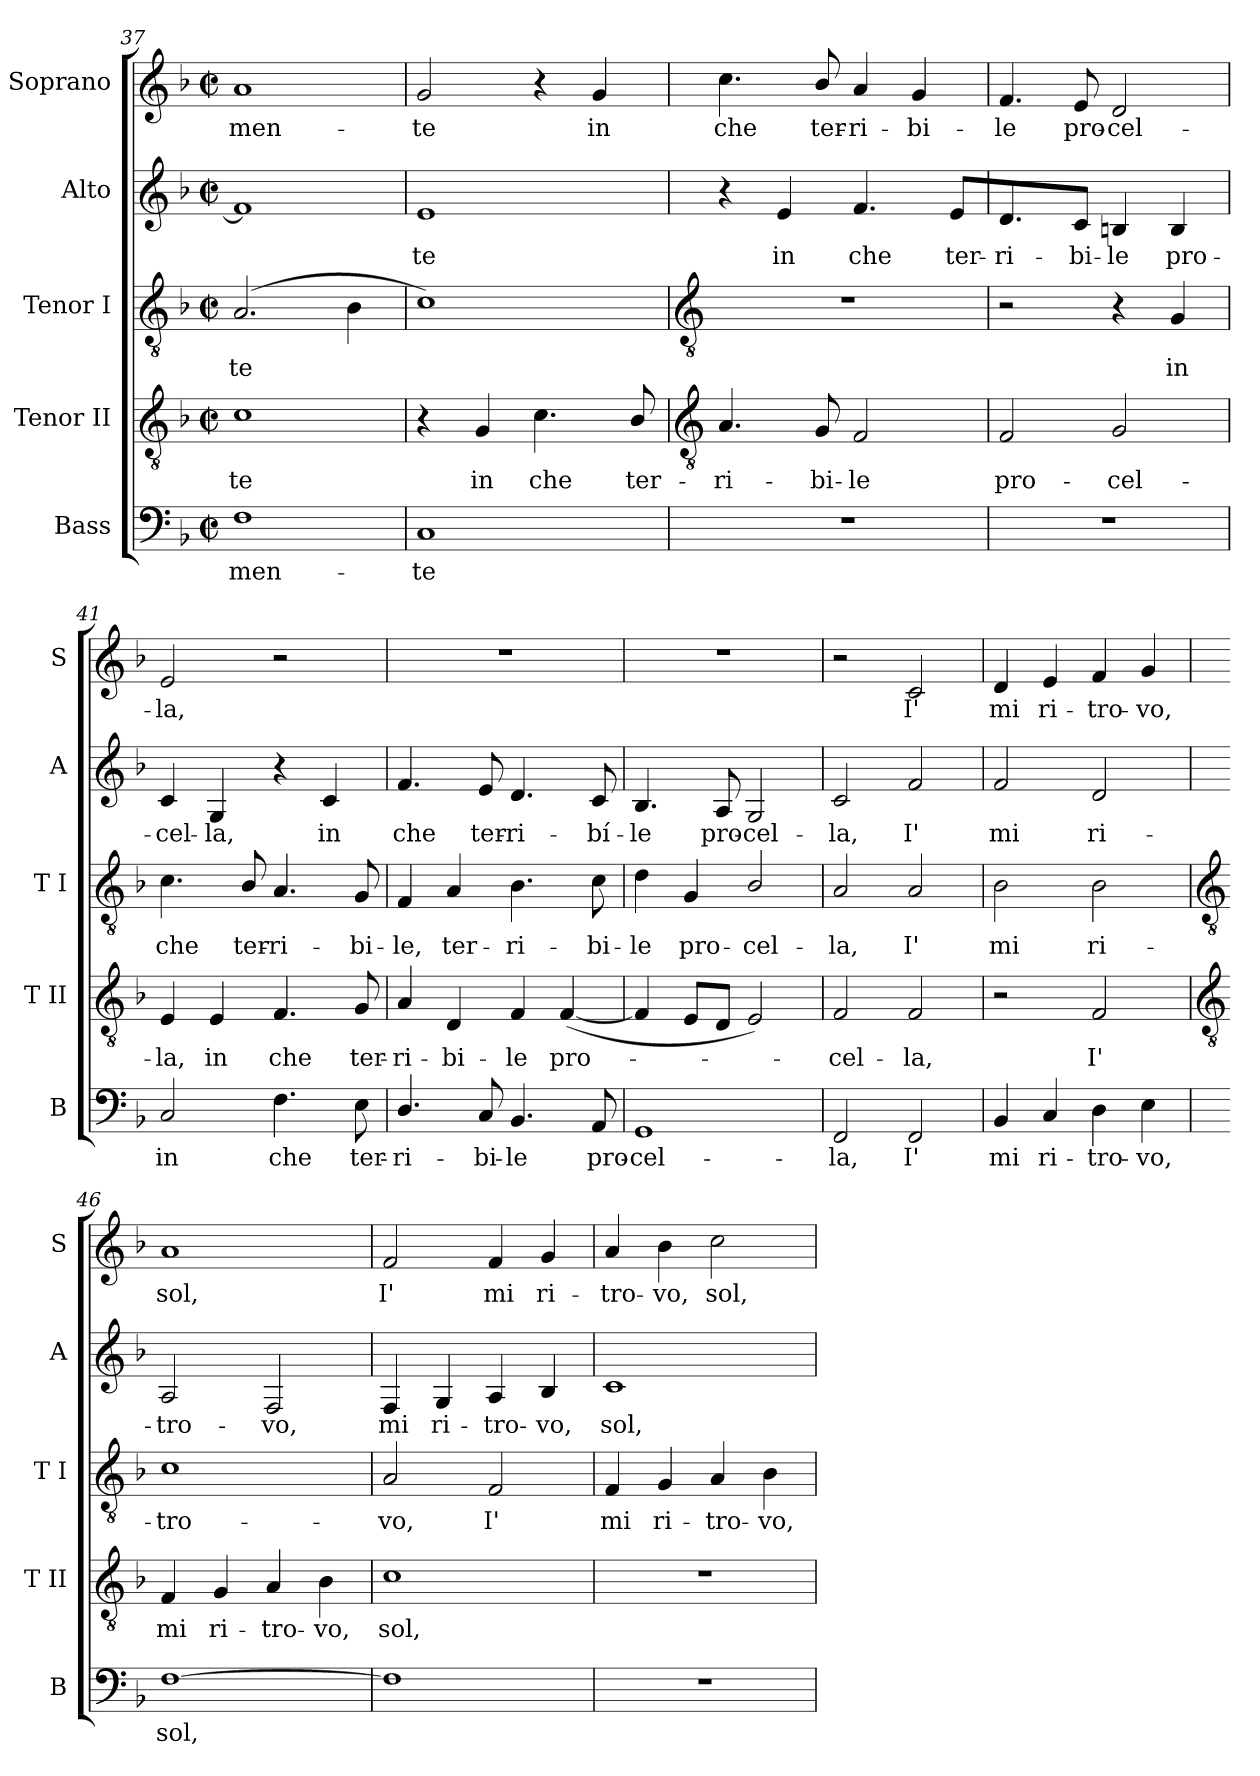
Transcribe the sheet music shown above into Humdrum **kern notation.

**kern	**text	**kern	**text	**kern	**text	**kern	**text	**kern	**text
*part5	*part5	*part4	*part4	*part3	*part3	*part2	*part2	*part1	*part1
*staff5	*staff5	*staff4	*staff4	*staff3	*staff3	*staff2	*staff2	*staff1	*staff1
*I"Bass	*	*I"Tenor II	*	*I"Tenor I	*	*I"Alto	*	*I"Soprano	*
*I'B	*	*I'T II	*	*I'T I	*	*I'A	*	*I'S	*
*clefF4	*	*clefGv2	*	*clefGv2	*	*clefG2	*	*clefG2	*
*k[b-]	*	*k[b-]	*	*k[b-]	*	*k[b-]	*	*k[b-]	*
*F:	*	*F:	*	*F:	*	*F:	*	*F:	*
*M2/2	*	*M2/2	*	*M2/2	*	*M2/2	*	*M2/2	*
*met(c|)	*	*met(c|)	*	*met(c|)	*	*met(c|)	*	*met(c|)	*
=37	=37	=37	=37	=37	=37	=37	=37	=37	=37
!	!LO:LY:b	!	!LO:LY:b	!	!LO:LY:b	!	!	!	!LO:LY:b
1F	men-	1c	te	(>2.A	te	1f]	.	1a	men-
.	.	.	.	4B-	.	.	.	.	.
=38	=38	=38	=38	=38	=38	=38	=38	=38	=38
!	!LO:LY:b	!	!	!	!	!	!LO:LY:b	!	!LO:LY:b
1C	-te	4r	.	1c)	.	1e	te	2g	-te
!	!	!	!LO:LY:b	!	!	!	!	!	!
.	.	4G	in	.	.	.	.	.	.
!	!	!	!LO:LY:b	!	!	!	!	!	!
.	.	4.c	che	.	.	.	.	4r	.
!	!	!	!	!	!	!	!	!	!LO:LY:b
.	.	.	.	.	.	.	.	4g	in
!	!	!	!LO:LY:b	!	!	!	!	!	!
.	.	8B-/	ter-	.	.	.	.	.	.
!!LO:LB:g=z
=39	=39	=39	=39	=39	=39	=39	=39	=39	=39
*	*	*clefGv2	*	*clefGv2	*	*	*	*	*
!	!	!	!LO:LY:b	!	!	!	!	!	!LO:LY:b
1r	.	4.A	-ri-	1r	.	4r	.	4.cc	che
!	!	!	!	!	!	!	!LO:LY:b	!	!
.	.	.	.	.	.	4e	in	.	.
!	!	!	!LO:LY:b	!	!	!	!	!	!LO:LY:b
.	.	8G	-bi-	.	.	.	.	8b-/	ter-
!	!	!	!LO:LY:b	!	!	!	!LO:LY:b	!	!LO:LY:b
.	.	2F	-le	.	.	4.f	che	4a	-ri-
!	!	!	!	!	!	!	!	!	!LO:LY:b
.	.	.	.	.	.	.	.	4g	-bi-
!	!	!	!	!	!	!	!LO:LY:b	!	!
.	.	.	.	.	.	8eL	ter-	.	.
=40	=40	=40	=40	=40	=40	=40	=40	=40	=40
!	!	!	!LO:LY:b	!	!	!	!LO:LY:b	!	!LO:LY:b
1r	.	2F	pro-	2r	.	4.d	-ri-	4.f	-le
!	!	!	!	!	!	!	!LO:LY:b	!	!LO:LY:b
.	.	.	.	.	.	8cJ	-bi-	8e	pro-
!	!	!	!LO:LY:b	!	!	!	!LO:LY:b	!	!LO:LY:b
.	.	2G	-cel-	4r	.	4Bn	-le	2d	-cel-
!	!	!	!	!	!LO:LY:b	!	!LO:LY:b	!	!
.	.	.	.	4G	in	4B	pro-	.	.
=41	=41	=41	=41	=41	=41	=41	=41	=41	=41
!	!LO:LY:b	!	!LO:LY:b	!	!LO:LY:b	!	!LO:LY:b	!	!LO:LY:b
2C	in	4E	-la,	4.c	che	4c	-cel-	2e	-la,
!	!	!	!LO:LY:b	!	!	!	!LO:LY:b	!	!
.	.	4E	in	.	.	4G	-la,	.	.
!	!	!	!	!	!LO:LY:b	!	!	!	!
.	.	.	.	8B-/	ter-	.	.	.	.
!	!LO:LY:b	!	!LO:LY:b	!	!LO:LY:b	!	!	!	!
4.F	che	4.F	che	4.A	-ri-	4r	.	2r	.
!	!	!	!	!	!	!	!LO:LY:b	!	!
.	.	.	.	.	.	4c	in	.	.
!	!LO:LY:b	!	!LO:LY:b	!	!LO:LY:b	!	!	!	!
8E	ter-	8G	ter-	8G	-bi-	.	.	.	.
=42	=42	=42	=42	=42	=42	=42	=42	=42	=42
!	!LO:LY:b	!	!LO:LY:b	!	!LO:LY:b	!	!LO:LY:b	!	!
4.D/	-ri-	4A	-ri-	4F	-le,	4.f	che	1r	.
!	!	!	!LO:LY:b	!	!LO:LY:b	!	!	!	!
.	.	4D	-bi-	4A	ter-	.	.	.	.
!	!LO:LY:b	!	!	!	!	!	!LO:LY:b	!	!
8C	-bi-	.	.	.	.	8e	ter-	.	.
!	!LO:LY:b	!	!LO:LY:b	!	!LO:LY:b	!	!LO:LY:b	!	!
4.BB-	-le	4F	-le	4.B-	-ri-	4.d	-ri-	.	.
!	!	!	!LO:LY:b	!	!	!	!	!	!
.	.	(<[4F	pro-	.	.	.	.	.	.
!	!LO:LY:b	!	!	!	!LO:LY:b	!	!LO:LY:b	!	!
8AA	pro-	.	.	8c	-bi-	8c	-bí-	.	.
=43	=43	=43	=43	=43	=43	=43	=43	=43	=43
!	!LO:LY:b	!	!	!	!LO:LY:b	!	!LO:LY:b	!	!
1GG	-cel-	4F]	.	4d	-le	4.B-	-le	1r	.
!	!	!	!	!	!LO:LY:b	!	!	!	!
.	.	8EL	.	4G	pro-	.	.	.	.
!	!	!	!	!	!	!	!LO:LY:b	!	!
.	.	8DJ	.	.	.	8A	pro-	.	.
!	!	!	!	!	!LO:LY:b	!	!LO:LY:b	!	!
.	.	2E)	.	2B-/	-cel-	2G	-cel-	.	.
=44	=44	=44	=44	=44	=44	=44	=44	=44	=44
!	!LO:LY:b	!	!LO:LY:b	!	!LO:LY:b	!	!LO:LY:b	!	!
2FF	-la,	2F	cel-	2A	-la,	2c	-la,	2r	.
!	!LO:LY:b	!	!LO:LY:b	!	!LO:LY:b	!	!LO:LY:b	!	!LO:LY:b
2FF	I'	2F	-la,	2A	I'	2f	I'	2c	I'
=45	=45	=45	=45	=45	=45	=45	=45	=45	=45
!	!LO:LY:b	!	!	!	!LO:LY:b	!	!LO:LY:b	!	!LO:LY:b
4BB-	mi	2r	.	2B-	mi	2f	mi	4d	mi
!	!LO:LY:b	!	!	!	!	!	!	!	!LO:LY:b
4C	ri-	.	.	.	.	.	.	4e	ri-
!	!LO:LY:b	!	!LO:LY:b	!	!LO:LY:b	!	!LO:LY:b	!	!LO:LY:b
4D	-tro-	2F	I'	2B-	ri-	2d	ri-	4f	-tro-
!	!LO:LY:b	!	!	!	!	!	!	!	!LO:LY:b
4E	-vo,	.	.	.	.	.	.	4g	-vo,
!!LO:LB:g=z
=46	=46	=46	=46	=46	=46	=46	=46	=46	=46
*	*	*clefGv2	*	*clefGv2	*	*	*	*	*
!	!LO:LY:b	!	!LO:LY:b	!	!LO:LY:b	!	!LO:LY:b	!	!LO:LY:b
[1F	sol,	4F	mi	1c	-tro-	2A	-tro-	1a	sol,
!	!	!	!LO:LY:b	!	!	!	!	!	!
.	.	4G	ri-	.	.	.	.	.	.
!	!	!	!LO:LY:b	!	!	!	!LO:LY:b	!	!
.	.	4A	-tro-	.	.	2F	-vo,	.	.
!	!	!	!LO:LY:b	!	!	!	!	!	!
.	.	4B-	-vo,	.	.	.	.	.	.
=47	=47	=47	=47	=47	=47	=47	=47	=47	=47
!	!	!	!LO:LY:b	!	!LO:LY:b	!	!LO:LY:b	!	!LO:LY:b
1F]	.	1c	sol,	2A	-vo,	4F	mi	2f	I'
!	!	!	!	!	!	!	!LO:LY:b	!	!
.	.	.	.	.	.	4G	ri-	.	.
!	!	!	!	!	!LO:LY:b	!	!LO:LY:b	!	!LO:LY:b
.	.	.	.	2F	I'	4A	-tro-	4f	mi
!	!	!	!	!	!	!	!LO:LY:b	!	!LO:LY:b
.	.	.	.	.	.	4B-	-vo,	4g	ri-
=48	=48	=48	=48	=48	=48	=48	=48	=48	=48
!	!	!	!	!	!LO:LY:b	!	!LO:LY:b	!	!LO:LY:b
1r	.	1r	.	4F	mi	1c	sol,	4a	-tro-
!	!	!	!	!	!LO:LY:b	!	!	!	!LO:LY:b
.	.	.	.	4G	ri-	.	.	4b-	-vo,
!	!	!	!	!	!LO:LY:b	!	!	!	!LO:LY:b
.	.	.	.	4A	-tro-	.	.	2cc	sol,
!	!	!	!	!	!LO:LY:b	!	!	!	!
.	.	.	.	4B-	-vo,	.	.	.	.
=	=	=	=	=	=	=	=	=	=
*-	*-	*-	*-	*-	*-	*-	*-	*-	*-
